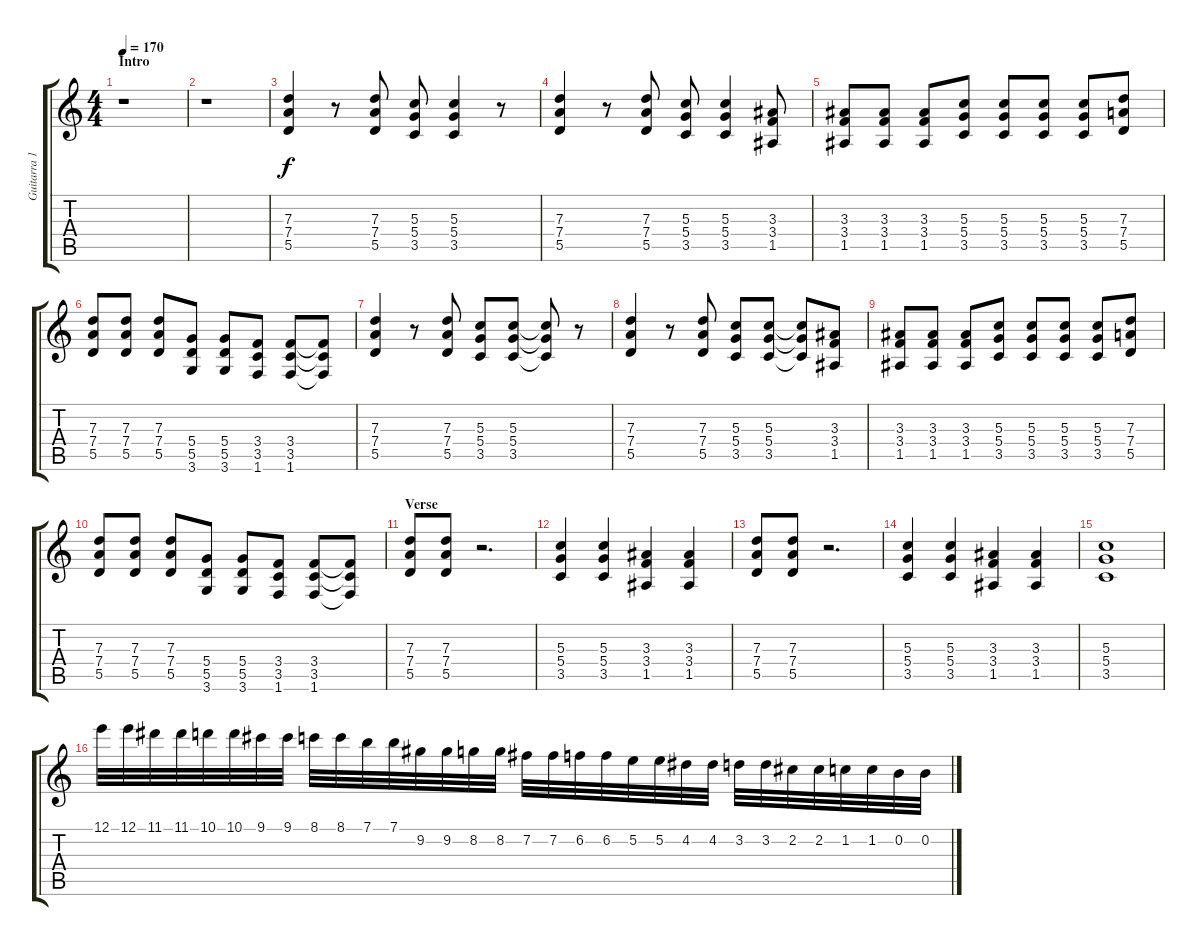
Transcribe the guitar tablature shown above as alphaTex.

\track ("Guitarra 1 - Mathias" "Guitarra 1") {instrument distortionguitar}
\staff {score tabs}
\tuning (E4 B3 G3 D3 A2 E2) {hide}
\ts (4 4)
\section ("" "Intro")
\tempo 170
\clef g2
\ks c
r.1{dy f instrument distortionguitar} |
r.1 |
(7.3 7.4 5.5).4 r.8 (7.3 7.4 5.5).8 (5.3 5.4 3.5).8 (5.3 5.4 3.5).4 r.8 |
(7.3 7.4 5.5).4 r.8 (7.3 7.4 5.5).8 (5.3 5.4 3.5).8 (5.3 5.4 3.5).4 (3.3 3.4 1.5).8 |
(3.3 3.4 1.5).8 (3.3 3.4 1.5).8 (3.3 3.4 1.5).8 (5.3 5.4 3.5).8 (5.3 5.4 3.5).8 (5.3 5.4 3.5).8 (5.3 5.4 3.5).8 (7.3 7.4 5.5).8 |
(7.3 7.4 5.5).8 (7.3 7.4 5.5).8 (7.3 7.4 5.5).8 (5.4 5.5 3.6).8 (5.4 5.5 3.6).8 (3.4 3.5 1.6).8 (3.4 3.5 1.6).8 (3.4{t} 3.5{t} 1.6{t}).8 |
(7.3 7.4 5.5).4 r.8 (7.3 7.4 5.5).8 (5.3 5.4 3.5).8 (5.3 5.4 3.5).8 (5.3{t} 5.4{t} 3.5{t}).8 r.8 |
(7.3 7.4 5.5).4 r.8 (7.3 7.4 5.5).8 (5.3 5.4 3.5).8 (5.3 5.4 3.5).8 (5.3{t} 5.4{t} 3.5{t}).8 (3.3 3.4 1.5).8 |
(3.3 3.4 1.5).8 (3.3 3.4 1.5).8 (3.3 3.4 1.5).8 (5.3 5.4 3.5).8 (5.3 5.4 3.5).8 (5.3 5.4 3.5).8 (5.3 5.4 3.5).8 (7.3 7.4 5.5).8 |
(7.3 7.4 5.5).8 (7.3 7.4 5.5).8 (7.3 7.4 5.5).8 (5.4 5.5 3.6).8 (5.4 5.5 3.6).8 (3.4 3.5 1.6).8 (3.4 3.5 1.6).8 (3.4{t} 3.5{t} 1.6{t}).8 |
\section ("" "Verse")
(7.3 7.4 5.5).8 (7.3 7.4 5.5).8 r.2{d} |
(5.3 5.4 3.5).4 (5.3 5.4 3.5).4 (3.3 3.4 1.5).4 (3.3 3.4 1.5).4 |
(7.3 7.4 5.5).8 (7.3 7.4 5.5).8 r.2{d} |
(5.3 5.4 3.5).4 (5.3 5.4 3.5).4 (3.3 3.4 1.5).4 (3.3 3.4 1.5).4 |
(5.3 5.4 3.5).1 |
12.1.32{volume 16 instrument guitarfretnoise} 12.1.32 11.1.32 11.1.32 10.1.32 10.1.32 9.1.32 9.1.32 8.1.32 8.1.32 7.1.32 7.1.32 9.2.32 9.2.32 8.2.32 8.2.32 7.2.32 7.2.32 6.2.32 6.2.32 5.2.32 5.2.32 4.2.32 4.2.32 3.2.32 3.2.32 2.2.32 2.2.32 1.2.32 1.2.32 0.2.32 0.2.32
